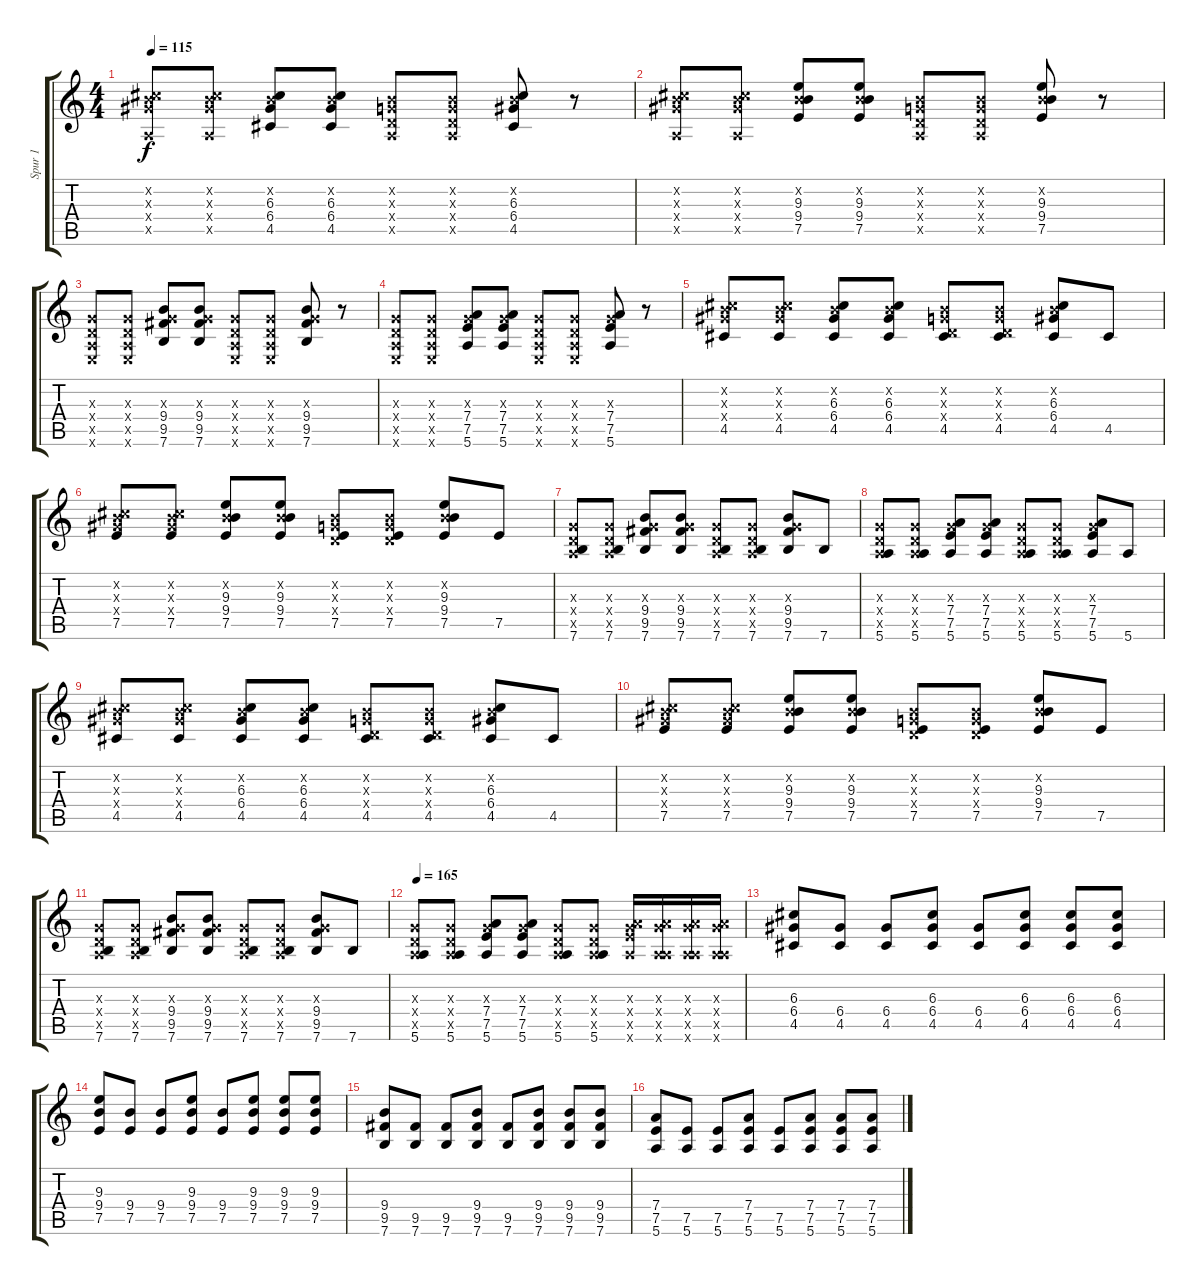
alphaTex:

\track ("Spur 1" "Spur 1") {instrument electricguitarclean}
\staff {score tabs}
\tuning (E4 B3 G3 D3 A2 E2) {hide}
\ts (4 4)
\tempo 115
\clef g2
\ks c
(0.2{x} 6.3{x} 6.4{x} 0.5{x}).8{dy f} (0.2{x} 6.3{x} 6.4{x} 0.5{x}).8 (0.2{x} 6.3 6.4 4.5).8 (0.2{x} 6.3 6.4 4.5).8 (0.2{x} 0.3{x} 0.4{x} 0.5{x}).8 (0.2{x} 0.3{x} 0.4{x} 0.5{x}).8 (0.2{x} 6.3 6.4 4.5).8 r.8 |
(0.2{x} 6.3{x} 6.4{x} 0.5{x}).8 (0.2{x} 6.3{x} 6.4{x} 0.5{x}).8 (0.2{x} 9.3 9.4 7.5).8 (0.2{x} 9.3 9.4 7.5).8 (0.2{x} 0.3{x} 0.4{x} 0.5{x}).8 (0.2{x} 0.3{x} 0.4{x} 0.5{x}).8 (0.2{x} 9.3 9.4 7.5).8 r.8 |
(0.3{x} 0.4{x} 0.5{x} 0.6{x}).8 (0.3{x} 0.4{x} 0.5{x} 0.6{x}).8 (0.3{x} 9.4 9.5 7.6).8 (0.3{x} 9.4 9.5 7.6).8 (0.3{x} 0.4{x} 0.5{x} 0.6{x}).8 (0.3{x} 0.4{x} 0.5{x} 0.6{x}).8 (0.3{x} 9.4 9.5 7.6).8 r.8 |
(0.3{x} 0.4{x} 0.5{x} 0.6{x}).8 (0.3{x} 0.4{x} 0.5{x} 0.6{x}).8 (0.3{x} 7.4 7.5 5.6).8 (0.3{x} 7.4 7.5 5.6).8 (0.3{x} 0.4{x} 0.5{x} 0.6{x}).8 (0.3{x} 0.4{x} 0.5{x} 0.6{x}).8 (0.3{x} 7.4 7.5 5.6).8 r.8 |
(0.2{x} 6.3{x} 6.4{x} 4.5).8 (0.2{x} 6.3{x} 6.4{x} 4.5).8 (0.2{x} 6.3 6.4 4.5).8 (0.2{x} 6.3 6.4 4.5).8 (0.2{x} 0.3{x} 0.4{x} 4.5).8 (0.2{x} 0.3{x} 0.4{x} 4.5).8 (0.2{x} 6.3 6.4 4.5).8 4.5.8 |
(0.2{x} 6.3{x} 6.4{x} 7.5).8 (0.2{x} 6.3{x} 6.4{x} 7.5).8 (0.2{x} 9.3 9.4 7.5).8 (0.2{x} 9.3 9.4 7.5).8 (0.2{x} 0.3{x} 0.4{x} 7.5).8 (0.2{x} 0.3{x} 0.4{x} 7.5).8 (0.2{x} 9.3 9.4 7.5).8 7.5.8 |
(0.3{x} 0.4{x} 0.5{x} 7.6).8 (0.3{x} 0.4{x} 0.5{x} 7.6).8 (0.3{x} 9.4 9.5 7.6).8 (0.3{x} 9.4 9.5 7.6).8 (0.3{x} 0.4{x} 0.5{x} 7.6).8 (0.3{x} 0.4{x} 0.5{x} 7.6).8 (0.3{x} 9.4 9.5 7.6).8 7.6.8 |
(0.3{x} 0.4{x} 0.5{x} 5.6).8 (0.3{x} 0.4{x} 0.5{x} 5.6).8 (0.3{x} 7.4 7.5 5.6).8 (0.3{x} 7.4 7.5 5.6).8 (0.3{x} 0.4{x} 0.5{x} 5.6).8 (0.3{x} 0.4{x} 0.5{x} 5.6).8 (0.3{x} 7.4 7.5 5.6).8 5.6.8 |
(0.2{x} 6.3{x} 6.4{x} 4.5).8 (0.2{x} 6.3{x} 6.4{x} 4.5).8 (0.2{x} 6.3 6.4 4.5).8 (0.2{x} 6.3 6.4 4.5).8 (0.2{x} 0.3{x} 0.4{x} 4.5).8 (0.2{x} 0.3{x} 0.4{x} 4.5).8 (0.2{x} 6.3 6.4 4.5).8 4.5.8 |
(0.2{x} 6.3{x} 6.4{x} 7.5).8 (0.2{x} 6.3{x} 6.4{x} 7.5).8 (0.2{x} 9.3 9.4 7.5).8 (0.2{x} 9.3 9.4 7.5).8 (0.2{x} 0.3{x} 0.4{x} 7.5).8 (0.2{x} 0.3{x} 0.4{x} 7.5).8 (0.2{x} 9.3 9.4 7.5).8 7.5.8 |
(0.3{x} 0.4{x} 0.5{x} 7.6).8 (0.3{x} 0.4{x} 0.5{x} 7.6).8 (0.3{x} 9.4 9.5 7.6).8 (0.3{x} 9.4 9.5 7.6).8 (0.3{x} 0.4{x} 0.5{x} 7.6).8 (0.3{x} 0.4{x} 0.5{x} 7.6).8 (0.3{x} 9.4 9.5 7.6).8 7.6.8 |
\tempo 165
(0.3{x} 0.4{x} 0.5{x} 5.6).8 (0.3{x} 0.4{x} 0.5{x} 5.6).8 (0.3{x} 7.4 7.5 5.6).8 (0.3{x} 7.4 7.5 5.6).8 (0.3{x} 0.4{x} 0.5{x} 5.6).8 (0.3{x} 0.4{x} 0.5{x} 5.6).8 (0.3{x} 7.4{x} 7.5{x} 5.6{x}).16{instrument overdrivenguitar} (0.3{x} 7.4{x} 0.5{x} 5.6{x}).16 (0.3{x} 7.4{x} 0.5{x} 5.6{x}).16 (0.3{x} 7.4{x} 0.5{x} 5.6{x}).16 |
(6.3 6.4 4.5).8 (6.4 4.5).8 (6.4 4.5).8 (6.3 6.4 4.5).8 (6.4 4.5).8 (6.3 6.4 4.5).8 (6.3 6.4 4.5).8 (6.3 6.4 4.5).8 |
(9.3 9.4 7.5).8 (9.4 7.5).8 (9.4 7.5).8 (9.3 9.4 7.5).8 (9.4 7.5).8 (9.3 9.4 7.5).8 (9.3 9.4 7.5).8 (9.3 9.4 7.5).8 |
(9.4 9.5 7.6).8 (9.5 7.6).8 (9.5 7.6).8 (9.4 9.5 7.6).8 (9.5 7.6).8 (9.4 9.5 7.6).8 (9.4 9.5 7.6).8 (9.4 9.5 7.6).8 |
(7.4 7.5 5.6).8 (7.5 5.6).8 (7.5 5.6).8 (7.4 7.5 5.6).8 (7.5 5.6).8 (7.4 7.5 5.6).8 (7.4 7.5 5.6).8 (7.4 7.5 5.6).8
